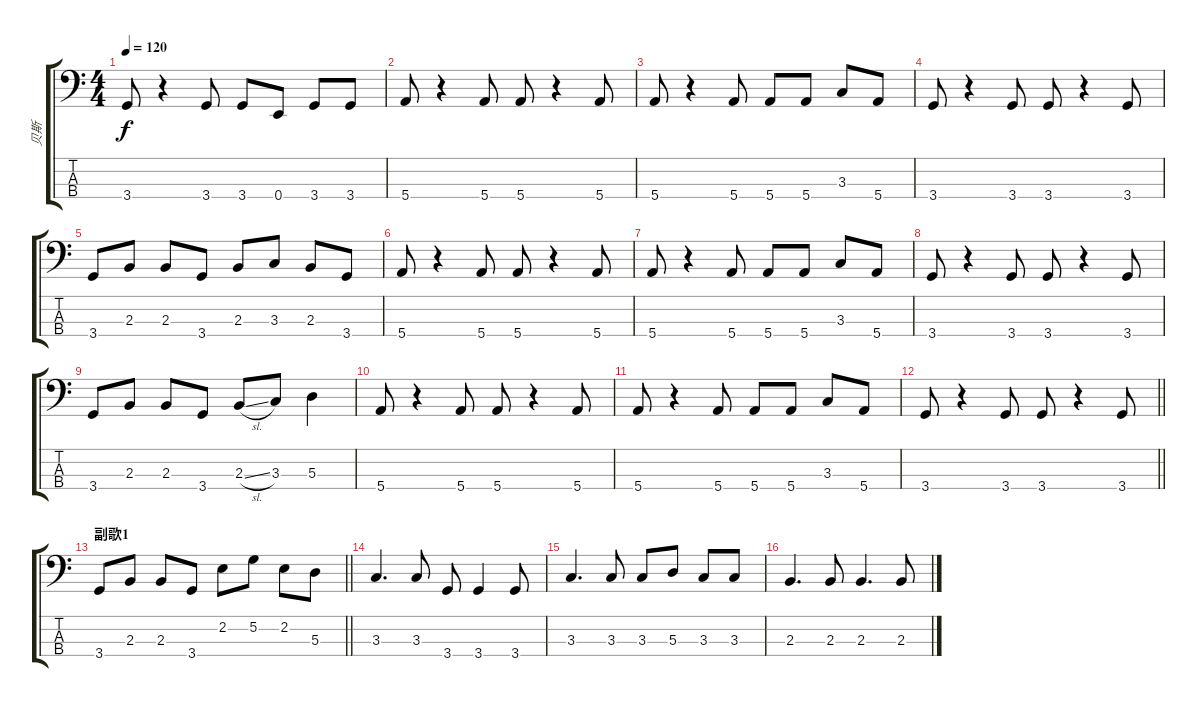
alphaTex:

\track ("贝斯" "贝斯") {instrument electricbassfinger}
\staff {score tabs}
\tuning (G2 D2 A1 E1) {hide}
\ts (4 4)
\tempo 120
\clef f4
\ks c
3.4.8{dy f} r.4 3.4.8 3.4.8 0.4.8 3.4.8 3.4.8 |
5.4.8 r.4 5.4.8 5.4.8 r.4 5.4.8 |
5.4.8 r.4 5.4.8 5.4.8 5.4.8 3.3.8 5.4.8 |
3.4.8 r.4 3.4.8 3.4.8 r.4 3.4.8 |
3.4.8 2.3.8 2.3.8 3.4.8 2.3.8 3.3.8 2.3.8 3.4.8 |
5.4.8 r.4 5.4.8 5.4.8 r.4 5.4.8 |
5.4.8 r.4 5.4.8 5.4.8 5.4.8 3.3.8 5.4.8 |
3.4.8 r.4 3.4.8 3.4.8 r.4 3.4.8 |
3.4.8 2.3.8 2.3.8 3.4.8 2.3{sl}.8 3.3.8 5.3.4 |
5.4.8 r.4 5.4.8 5.4.8 r.4 5.4.8 |
5.4.8 r.4 5.4.8 5.4.8 5.4.8 3.3.8 5.4.8 |
\barLineRight lightlight
3.4.8 r.4 3.4.8 3.4.8 r.4 3.4.8 |
\section ("" "副歌1")
\barLineRight lightlight
3.4.8 2.3.8 2.3.8 3.4.8 2.2.8 5.2.8 2.2.8 5.3.8 |
3.3.4{d} 3.3.8 3.4.8 3.4.4 3.4.8 |
3.3.4{d} 3.3.8 3.3.8 5.3.8 3.3.8 3.3.8 |
2.3.4{d} 2.3.8 2.3.4{d} 2.3.8
